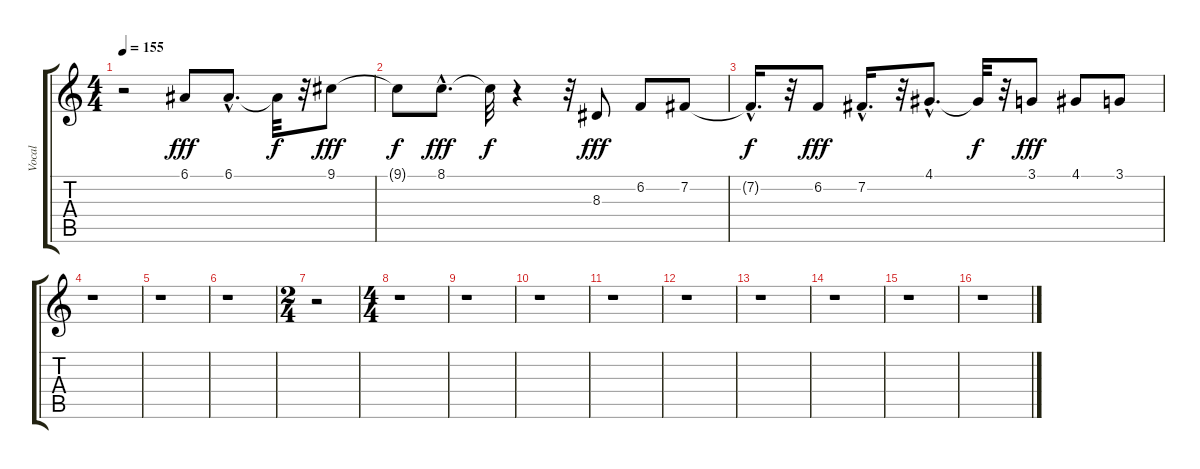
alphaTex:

\track ("Vocal" "Vocal") {instrument synthbrass1}
\staff {score tabs}
\tuning (E4 B3 G3 D3 A2 E2) {hide}
\ts (4 4)
\tempo 155
\clef g2
\ks c
r.2{dy f} 6.1.8{dy fff} 6.1{hac}.8{d} 6.1{t}.32{dy f} r.32 9.1.8{dy fff} |
9.1{t}.8{dy f} 8.1{hac}.8{d dy fff} 8.1{t}.32{dy f} r.4 r.32 8.3.8{dy fff} 6.2.8 7.2.8 |
7.2{hac t}.16{d dy f} r.32 6.2.8{dy fff} 7.2{hac}.16{d} r.32 4.1{hac}.8{d} 4.1{t}.32{dy f} r.32 3.1.8{dy fff} 4.1.8 3.1.8 |
r.1 |
r.1 |
r.1 |
\ts (2 4)
r.2 |
\ts (4 4)
r.1 |
r.1 |
r.1 |
r.1 |
r.1 |
r.1 |
r.1 |
r.1 |
r.1
